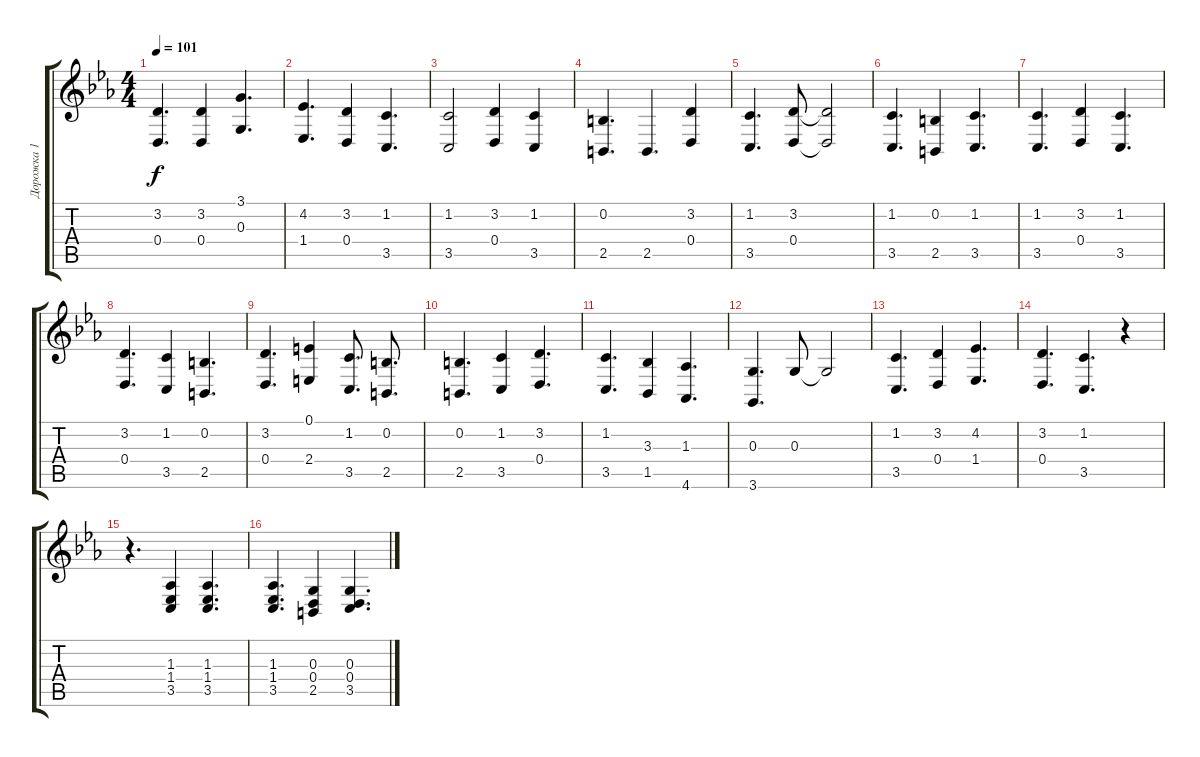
\track ("Дорожка 1" "Дорожка 1") {instrument acousticgrandpiano}
\staff {score tabs}
\tuning (E4 B3 G3 D3 A2 E2) {hide}
\ts (4 4)
\tempo 101
\clef g2
\ks eb
(3.2 0.4).4{d dy f} (3.2 0.4).4 (3.1 0.3).4{d} |
(4.2 1.4).4{d} (3.2 0.4).4 (1.2 3.5).4{d} |
(1.2 3.5).2 (3.2 0.4).4 (1.2 3.5).4 |
(0.2 2.5).4{d} 2.5.4{d} (3.2 0.4).4 |
(1.2 3.5).4{d} (3.2 0.4).8 (3.2{t} 0.4{t}).2 |
(1.2 3.5).4{d} (0.2 2.5).4 (1.2 3.5).4{d} |
(1.2 3.5).4{d} (3.2 0.4).4 (1.2 3.5).4{d} |
(3.2 0.4).4{d} (1.2 3.5).4 (0.2 2.5).4{d} |
(3.2 0.4).4{d} (0.1 2.4).4 (1.2 3.5).8{d} (0.2 2.5).8{d} |
(0.2 2.5).4{d} (1.2 3.5).4 (3.2 0.4).4{d} |
(1.2 3.5).4{d} (3.3 1.5).4 (1.3 4.6).4{d} |
(0.3 3.6).4{d} 0.3.8 0.3{t}.2 |
(1.2 3.5).4{d} (3.2 0.4).4 (4.2 1.4).4{d} |
(3.2 0.4).4{d} (1.2 3.5).4{d} r.4 |
r.4{d} (1.3 1.4 3.5).4 (1.3 1.4 3.5).4{d} |
(1.3 1.4 3.5).4{d} (0.3 0.4 2.5).4 (0.3 0.4 3.5).4{d}
